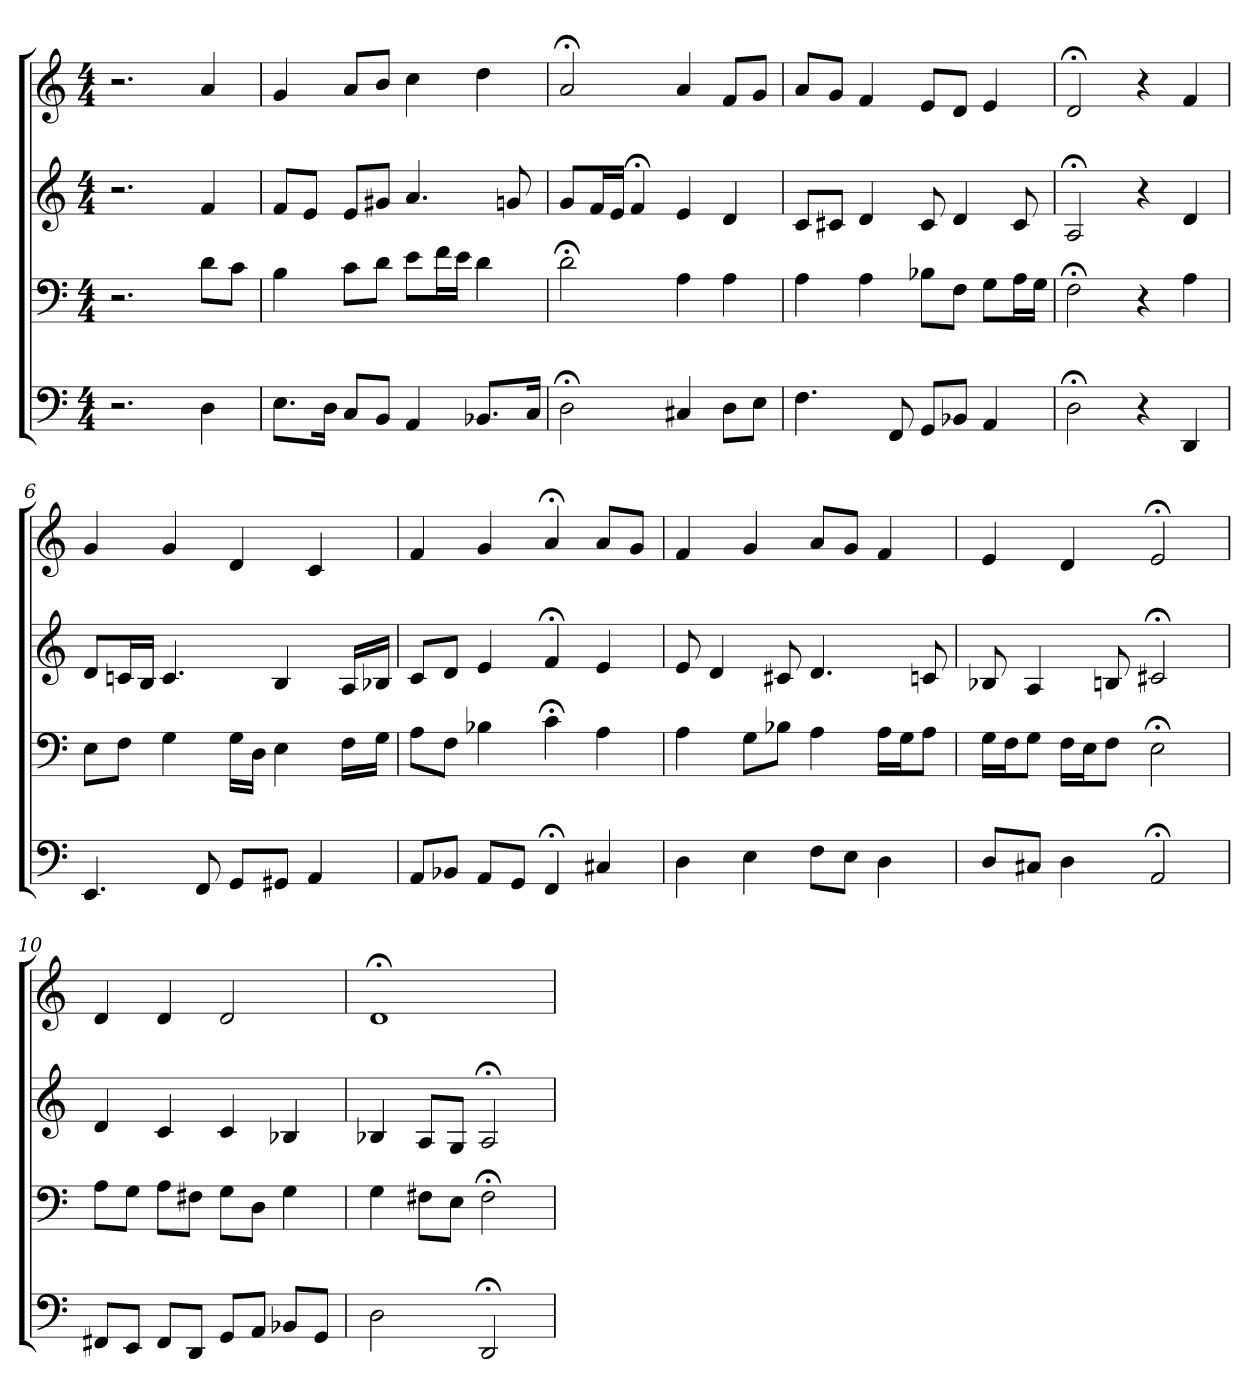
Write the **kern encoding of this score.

**kern	**kern	**kern	**kern
*part4	*part3	*part2	*part1
*staff4	*staff3	*staff2	*staff1
*clefF4	*clefF4	*clefG2	*clefG2
*M4/4	*M4/4	*M4/4	*M4/4
=1	=1	=1	=1
2.r	2.r	2.r	2.r
4D	8d\L	4f	4a
.	8c\J	.	.
=2	=2	=2	=2
8.E\L	4B	8f/L	4g
.	.	8e/J	.
16D\Jk	.	.	.
8C/L	8c\L	8e/L	8a/L
8BB/J	8d\J	8g#X/J	8b/J
4AA	8e\L	4.a	4cc
.	16f\L	.	.
.	16e\JJ	.	.
8.BB-X/L	4d	.	4dd
.	.	8gn	.
16C/Jk	.	.	.
=3	=3	=3	=3
2D;<	2d;<	8g/L	2a;<
.	.	16f/L	.
.	.	16e/JJ	.
.	.	4f;<	.
4C#X	4A	4e	4a
8D\L	4A	4d	8f/L
8E\J	.	.	8g/J
=4	=4	=4	=4
4.F	4A	8c/L	8a/L
.	.	8c#X/J	8g/J
.	4A	4d	4f
8FF	.	.	.
8GG/L	8B-X\L	8c#	8e/L
8BB-X/J	8F\J	4d	8d/J
4AA	8G\L	.	4e
.	16A\L	8c#	.
.	16G\JJ	.	.
=5	=5	=5	=5
2D;<	2F;<	2A;<	2d;<
4r	4r	4r	4r
4DD	4A	4d	4f
=6	=6	=6	=6
4.EE	8E\L	8d/L	4g
.	8F\J	16cn/L	.
.	.	16B/JJ	.
.	4G	4.c	4g
8FF	.	.	.
8GG/L	16G\LL	.	4d
.	16D\JJ	.	.
8GG#X/J	4E	4B	.
4AA	.	.	4c
.	16F\LL	16A/LL	.
.	16G\JJ	16B-X/JJ	.
=7	=7	=7	=7
8AA/L	8A\L	8c/L	4f
8BB-X/J	8F\J	8d/J	.
8AA/L	4B-X	4e	4g
8GG/J	.	.	.
4FF;<	4c;<	4f;<	4a;<
4C#X	4A	4e	8a/L
.	.	.	8g/J
=8	=8	=8	=8
4D	4A	8e	4f
.	.	4d	.
4E	8G\L	.	4g
.	8B-X\J	8c#X	.
8F\L	4A	4.d	8a/L
8E\J	.	.	8g/J
4D	16A\LL	.	4f
.	16G\J	.	.
.	8A\J	8cn	.
=9	=9	=9	=9
8D/L	16G\LL	8B-X	4e
.	16F\J	.	.
8C#X/J	8G\J	4A	.
4D	16F\LL	.	4d
.	16E\J	.	.
.	8F\J	8Bn	.
2AA;<	2E;<	2c#X;<	2e;<
=10	=10	=10	=10
8FF#X/L	8A\L	4d	4d
8EE/J	8G\J	.	.
8FF#/L	8A\L	4c	4d
8DD/J	8F#X\J	.	.
8GG/L	8G\L	4c	2d
8AA/J	8D\J	.	.
8BB-X/L	4G	4B-X	.
8GG/J	.	.	.
=11	=11	=11	=11
2D	4G	4B-	1d;<
.	8F#X\L	8A/L	.
.	8E\J	8G/J	.
2DD;<	2F#;<	2A;<	.
=	=	=	=
*-	*-	*-	*-
